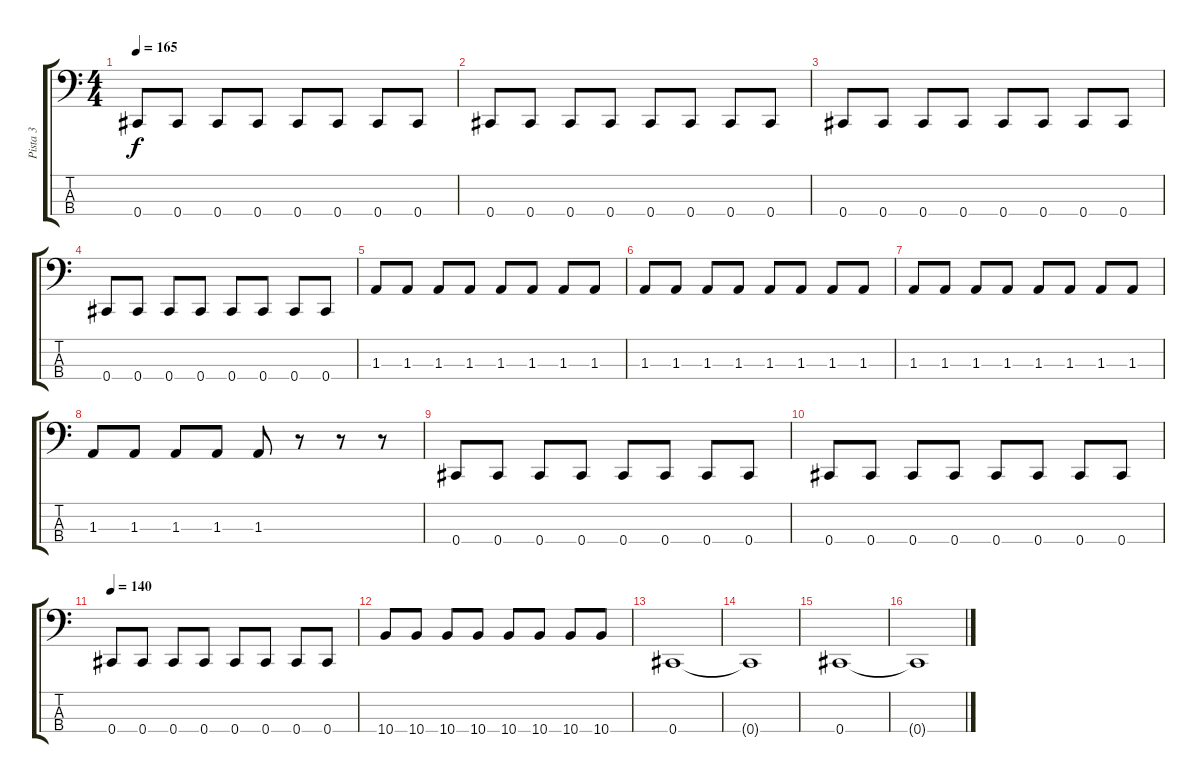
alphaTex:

\track ("Pista 3" "Pista 3") {instrument electricbassfinger}
\staff {score tabs}
\tuning (Gb2 Db2 Ab1 Db1) {hide}
\ts (4 4)
\tempo 165
\clef f4
\ks c
0.4.8{dy f} 0.4.8 0.4.8 0.4.8 0.4.8 0.4.8 0.4.8 0.4.8 |
0.4.8 0.4.8 0.4.8 0.4.8 0.4.8 0.4.8 0.4.8 0.4.8 |
0.4.8 0.4.8 0.4.8 0.4.8 0.4.8 0.4.8 0.4.8 0.4.8 |
0.4.8 0.4.8 0.4.8 0.4.8 0.4.8 0.4.8 0.4.8 0.4.8 |
1.3.8 1.3.8 1.3.8 1.3.8 1.3.8 1.3.8 1.3.8 1.3.8 |
1.3.8 1.3.8 1.3.8 1.3.8 1.3.8 1.3.8 1.3.8 1.3.8 |
1.3.8 1.3.8 1.3.8 1.3.8 1.3.8 1.3.8 1.3.8 1.3.8 |
1.3.8 1.3.8 1.3.8 1.3.8 1.3.8 r.8 r.8 r.8 |
0.4.8 0.4.8 0.4.8 0.4.8 0.4.8 0.4.8 0.4.8 0.4.8 |
0.4.8 0.4.8 0.4.8 0.4.8 0.4.8 0.4.8 0.4.8 0.4.8 |
\tempo 140
0.4.8 0.4.8 0.4.8 0.4.8 0.4.8 0.4.8 0.4.8 0.4.8 |
10.4.8 10.4.8 10.4.8 10.4.8 10.4.8 10.4.8 10.4.8 10.4.8 |
0.4.1 |
0.4{t}.1 |
0.4.1 |
0.4{t}.1
